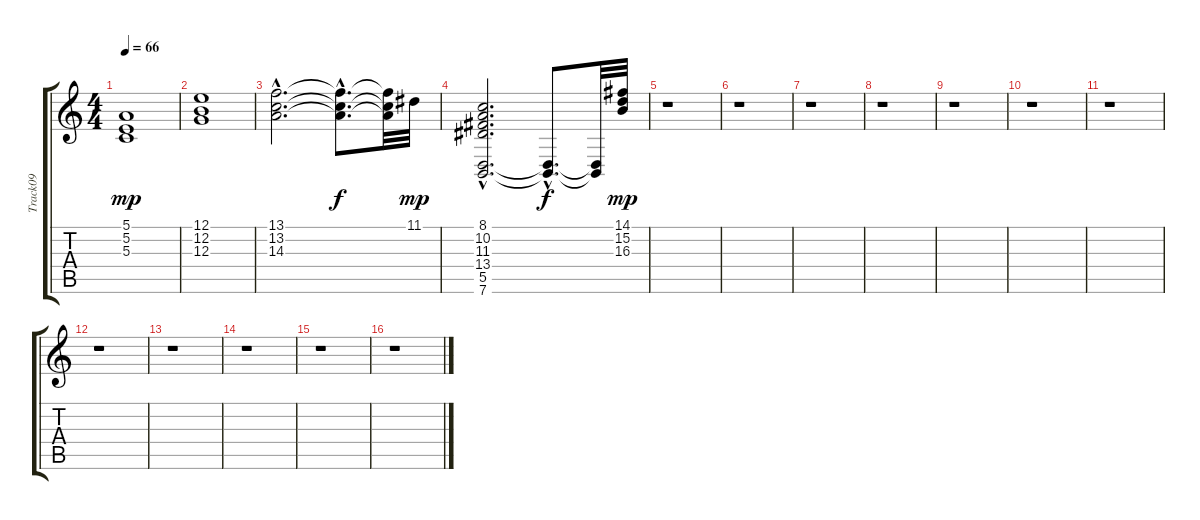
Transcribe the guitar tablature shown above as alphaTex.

\track ("Track09" "Track09") {instrument acousticgrandpiano}
\staff {score tabs}
\tuning (E4 B3 G3 D3 A2 E2) {hide}
\ts (4 4)
\tempo 66
\clef g2
\ks c
(5.1 5.2 5.3).1{dy mp} |
(12.1 12.2 12.3).1 |
(13.1{hac} 13.2{hac} 14.3{hac}).2{d} (13.1{hac t} 13.2{hac t} 14.3{hac t}).8{d dy f} (13.1{t} 13.2{t} 14.3{t}).32 11.1.32{dy mp} |
(8.1 10.2 11.3 13.4 5.5{hac} 7.6{hac}).2{d} (5.5{hac t} 7.6{hac t}).8{d dy f} (5.5{t} 7.6{t}).32 (14.1 15.2 16.3).32{dy mp} |
r.1 |
r.1 |
r.1 |
r.1 |
r.1 |
r.1 |
r.1 |
r.1 |
r.1 |
r.1 |
r.1 |
r.1
